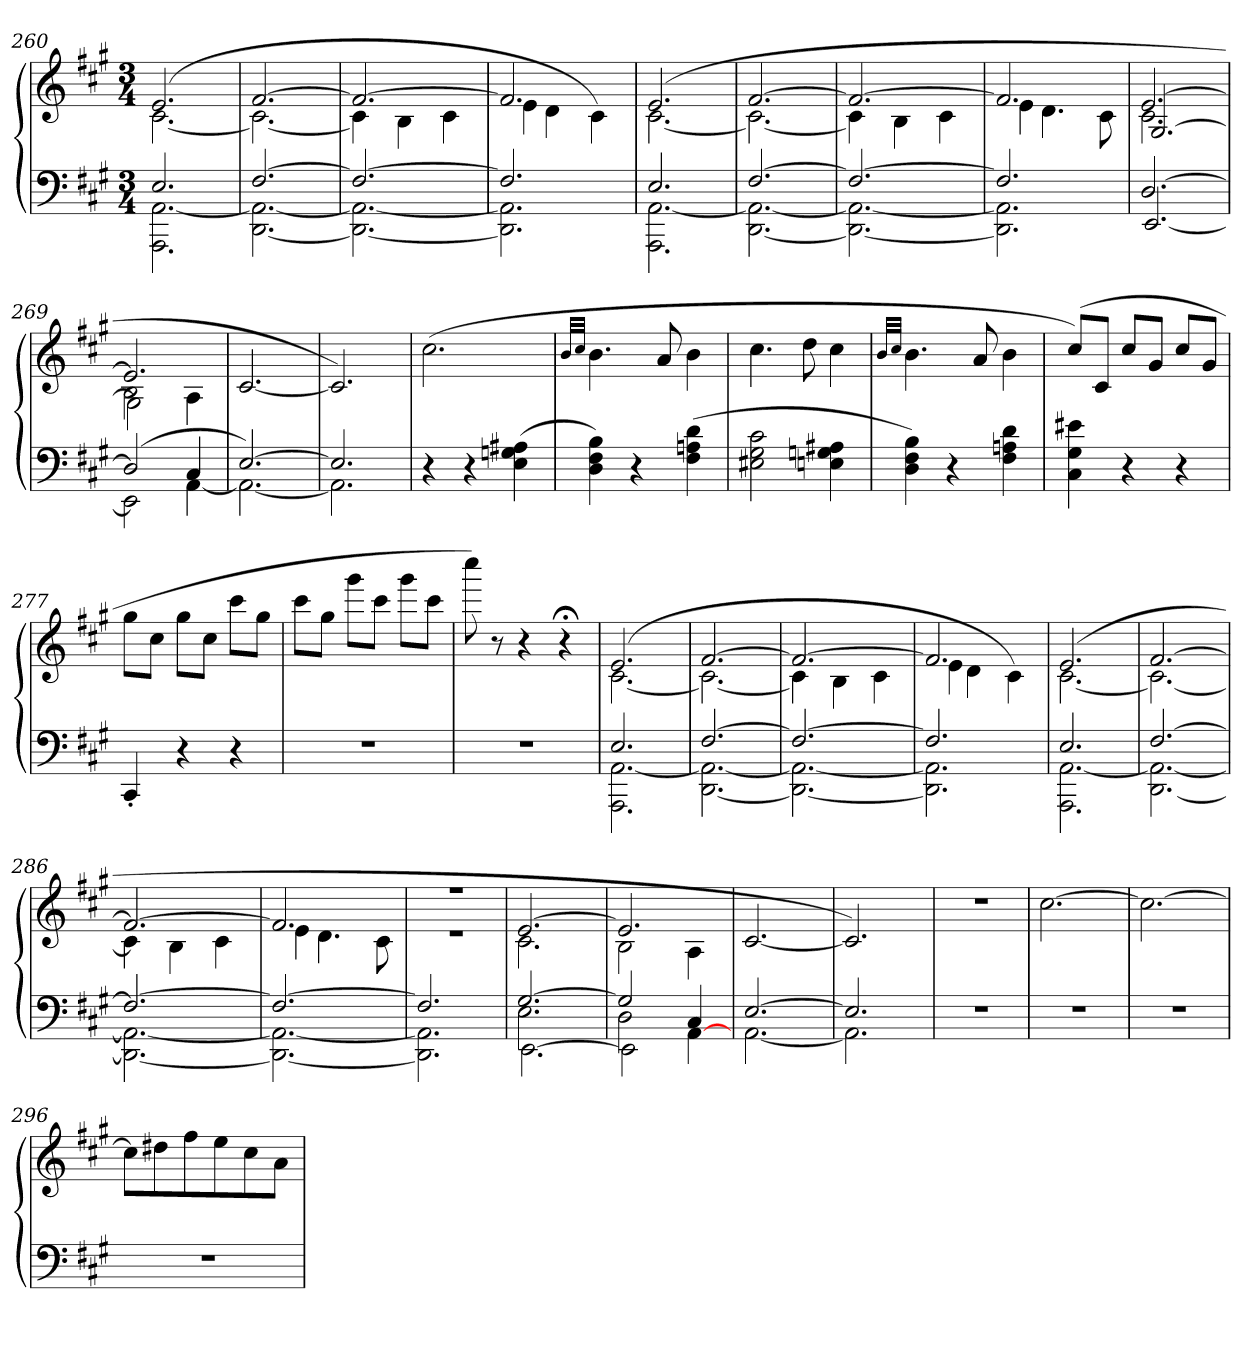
**kern	**kern
*part1	*part1
*staff2	*staff1
*clefF4	*clefG2
*k[f#c#g#]	*k[f#c#g#]
*M3/4	*M3/4
=260	=260
*^	*^
2.E/	2.AAA\ [2.AA\	(2.e/	[2.c#
=261	=261	=261	=261
[2.F#/	[2.DD\ 2.AA_\	[2.f#/	2.c#_
=262	=262	=262	=262
2.F#/_	2.DD_\ 2.AA_\	2.f#/_	4c#\]
.	.	.	4B\
.	.	.	4c#\
=263	=263	=263	=263
2.F#/]	2.DD]\ 2.AA]\	2.f#/]	4e\
.	.	.	4d\
.	.	.	4c#\)
=264	=264	=264	=264
2.E/	2.AAA\ [2.AA\	(2.e/	[2.c#
=265	=265	=265	=265
[2.F#/	[2.DD\ 2.AA_\	[2.f#/	2.c#_
=266	=266	=266	=266
2.F#/_	2.DD_\ 2.AA_\	2.f#/_	4c#\]
.	.	.	4B\
.	.	.	4c#\
=267	=267	=267	=267
2.F#/]	2.DD]\ 2.AA]\	2.f#/]	4e\
.	.	.	4.d\
.	.	.	8c#\
=268	=268	=268	=268
*	*	*	*^
[2.D/	[2.EE/	[2.e/	2.c#\	[2.G#/
=269	=269	=269	=269	=269
(2D/]	2EE\]	2.e/]	2B\	2G#\]
4C#/	[4AA\	.	4A\	4ryy
*	*	*v	*v	*v
=270	=270	=270
[2.E/)	2.AA\_	[2.c#/
=271	=271	=271
2.E/]	2.AA\]	2.c#/])
*v	*v	*
=272	=272
4r	(2.cc#\
4r	.
(4E\ 4Gn\ 4A#X\	.
=273	=273
.	32qb/LLL
.	32qcc#/JJJ
4D\ 4F#\ 4B\)	4.b\
4r	.
.	8a/
(4F#\ 4An\ 4d\	4b\
=274	=274
2E#X\ 2G#\ 2c#\	4.cc#\
.	8dd\
4En\ 4Gn\ 4A#X\	4cc#\
=275	=275
.	32qb/LLL
.	32qcc#/JJJ
4D\ 4F#\ 4B\)	4.b\
4r	.
.	8a/
4F#\ 4An\ 4d\	4b\
=276	=276
4C#\ 4G#\ 4e#X\	(8cc#/L)
.	8c#/J
4r	8cc#/L
.	8g#/J
4r	8cc#/L
.	8g#/J
=277	=277
4CC#'/	8gg#\L
.	8cc#\J
4r	8gg#\L
.	8cc#\J
4r	8ccc#\L
.	8gg#\J
=278	=278
2.r	8ccc#\L
.	8gg#\J
.	8ggg#\L
.	8ccc#\J
.	8ggg#\L
.	8ccc#\J
=279	=279
2.r	8cccc#\)
.	8r
.	4r
.	4r;<
=280	=280
*^	*^
2.E/	2.AAA\ [2.AA\	(2.e/	[2.c#
=281	=281	=281	=281
[2.F#/	[2.DD\ 2.AA_\	[2.f#/	2.c#_
=282	=282	=282	=282
2.F#/_	2.DD_\ 2.AA_\	2.f#/_	4c#\]
.	.	.	4B\
.	.	.	4c#\
=283	=283	=283	=283
2.F#/]	2.DD]\ 2.AA]\	2.f#/]	4e\
.	.	.	4d\
.	.	.	4c#\)
=284	=284	=284	=284
2.E/	2.AAA\ [2.AA\	(2.e/	[2.c#
=285	=285	=285	=285
[2.F#/	[2.DD\ 2.AA_\	[2.f#/	2.c#_
=286	=286	=286	=286
2.F#/_	2.DD_\ 2.AA_\	2.f#/_	4c#\]
.	.	.	4B\
.	.	.	4c#\
=287	=287	=287	=287
2.F#/_	2.DD_\ 2.AA_\	2.f#/]	4e\
.	.	.	4.d\
.	.	.	8c#\
=288	=288	=288	=288
2.F#/]	2.DD]\ 2.AA]\	2.r	2.r
=289	=289	=289	=289
*	*^	*	*
[2.G#/	2.E\	[2.EE\	[2.e/	2.c#\
=290	=290	=290	=290	=290
2G#/]	2D\	2EE\]	2.e/]	2B\
4ryy	4C#/	[4AA\	.	4A\
*	*v	*v	*	*
*	*	*v	*v
=291	=291	=291
[2.E/	[2.AA\	[2.c#/
=292	=292	=292
2.E/]	2.AA\]	2.c#/])
*v	*v	*
=293	=293
2.r	2.r
=294	=294
2.r	[2.cc#\
=295	=295
2.r	2.cc#\_
=296	=296
2.r	8cc#\L]
.	8dd#X\
.	8ff#\
.	8ee\
.	8cc#\
.	8a\J
=	=
*-	*-
